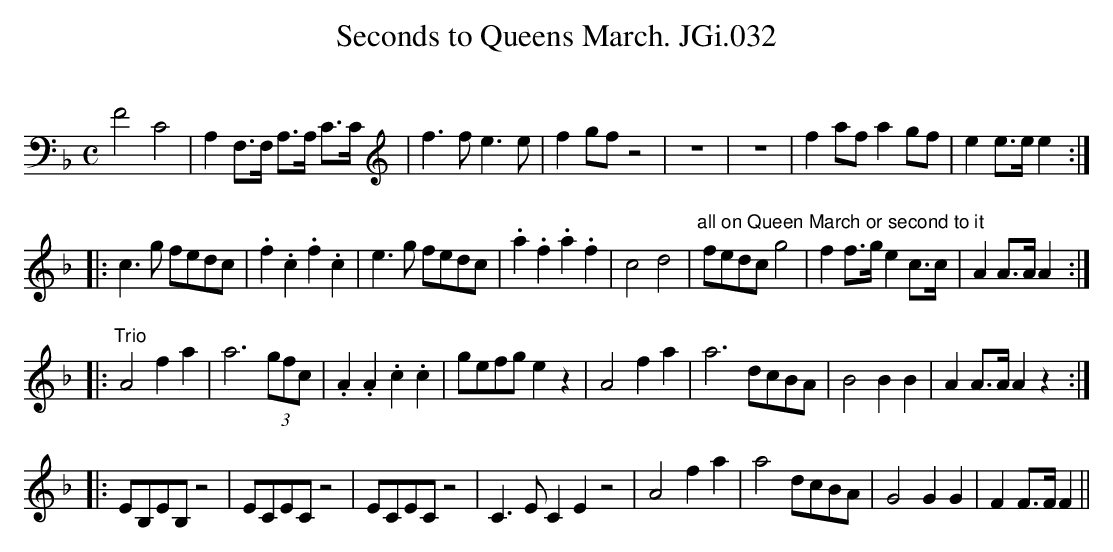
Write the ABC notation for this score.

X:1
T:Seconds to Queens March. JGi.032
M:C
L:1/8
Q:
K:F
F4C4|A,2F,>F, A,>A, C>C|f3fe3e|f2gfz4|z8|z8|f2afa2gf|e2e>ee2:|
|:c3g fedc|.f2.c2.f2.c2|e3g fedc|.a2.f2.a2.f2|c4d4|"all on Queen March or second to it"fedcg4|f2f>ge2c>c|A2A>AA2:|
|:"Trio"A4f2a2|a6(3gfc|.A2.A2.c2.c2|gefge2z2|A4f2a2|a6dcBA|B4B2B2|A2A>AA2z2:|
|:EB,EB,z4|ECECz4|ECECz4|C3EC2E2z4|A4f2a2|a4dcBA|G4G2G2|F2F>FF2||
